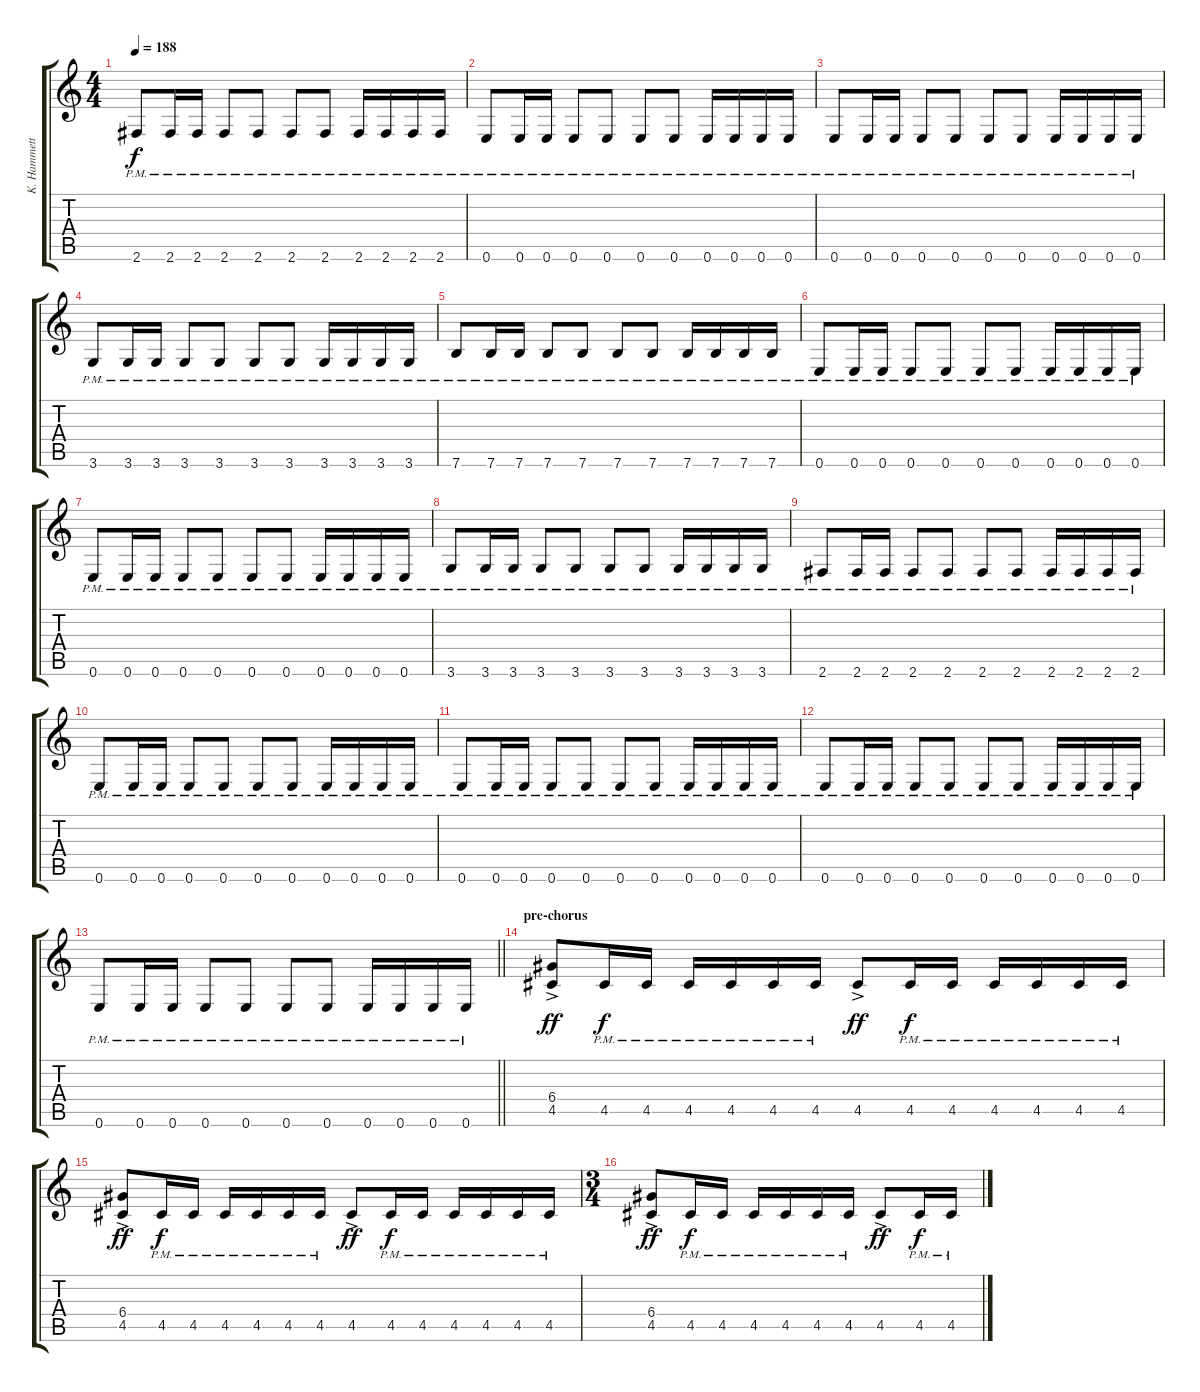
\track ("K. Hammett - Rhythm guitar" "K. Hammett") {instrument distortionguitar}
\staff {score tabs}
\tuning (E4 B3 G3 D3 A2 E2) {hide}
\ts (4 4)
\tempo 188
\clef g2
\ks c
2.6{pm}.8{dy f} 2.6{pm}.16 2.6{pm}.16 2.6{pm}.8 2.6{pm}.8 2.6{pm}.8 2.6{pm}.8 2.6{pm}.16 2.6{pm}.16 2.6{pm}.16 2.6{pm}.16 |
0.6{pm}.8 0.6{pm}.16 0.6{pm}.16 0.6{pm}.8 0.6{pm}.8 0.6{pm}.8 0.6{pm}.8 0.6{pm}.16 0.6{pm}.16 0.6{pm}.16 0.6{pm}.16 |
0.6{pm}.8 0.6{pm}.16 0.6{pm}.16 0.6{pm}.8 0.6{pm}.8 0.6{pm}.8 0.6{pm}.8 0.6{pm}.16 0.6{pm}.16 0.6{pm}.16 0.6{pm}.16 |
3.6{pm}.8 3.6{pm}.16 3.6{pm}.16 3.6{pm}.8 3.6{pm}.8 3.6{pm}.8 3.6{pm}.8 3.6{pm}.16 3.6{pm}.16 3.6{pm}.16 3.6{pm}.16 |
7.6{pm}.8 7.6{pm}.16 7.6{pm}.16 7.6{pm}.8 7.6{pm}.8 7.6{pm}.8 7.6{pm}.8 7.6{pm}.16 7.6{pm}.16 7.6{pm}.16 7.6{pm}.16 |
0.6{pm}.8 0.6{pm}.16 0.6{pm}.16 0.6{pm}.8 0.6{pm}.8 0.6{pm}.8 0.6{pm}.8 0.6{pm}.16 0.6{pm}.16 0.6{pm}.16 0.6{pm}.16 |
0.6{pm}.8 0.6{pm}.16 0.6{pm}.16 0.6{pm}.8 0.6{pm}.8 0.6{pm}.8 0.6{pm}.8 0.6{pm}.16 0.6{pm}.16 0.6{pm}.16 0.6{pm}.16 |
3.6{pm}.8 3.6{pm}.16 3.6{pm}.16 3.6{pm}.8 3.6{pm}.8 3.6{pm}.8 3.6{pm}.8 3.6{pm}.16 3.6{pm}.16 3.6{pm}.16 3.6{pm}.16 |
2.6{pm}.8 2.6{pm}.16 2.6{pm}.16 2.6{pm}.8 2.6{pm}.8 2.6{pm}.8 2.6{pm}.8 2.6{pm}.16 2.6{pm}.16 2.6{pm}.16 2.6{pm}.16 |
0.6{pm}.8 0.6{pm}.16 0.6{pm}.16 0.6{pm}.8 0.6{pm}.8 0.6{pm}.8 0.6{pm}.8 0.6{pm}.16 0.6{pm}.16 0.6{pm}.16 0.6{pm}.16 |
0.6{pm}.8 0.6{pm}.16 0.6{pm}.16 0.6{pm}.8 0.6{pm}.8 0.6{pm}.8 0.6{pm}.8 0.6{pm}.16 0.6{pm}.16 0.6{pm}.16 0.6{pm}.16 |
0.6{pm}.8 0.6{pm}.16 0.6{pm}.16 0.6{pm}.8 0.6{pm}.8 0.6{pm}.8 0.6{pm}.8 0.6{pm}.16 0.6{pm}.16 0.6{pm}.16 0.6{pm}.16 |
\barLineRight lightlight
0.6{pm}.8 0.6{pm}.16 0.6{pm}.16 0.6{pm}.8 0.6{pm}.8 0.6{pm}.8 0.6{pm}.8 0.6{pm}.16 0.6{pm}.16 0.6{pm}.16 0.6{pm}.16 |
\section ("" "pre-chorus")
(6.4{ac} 4.5{ac}).8{dy ff} 4.5{pm}.16{dy f} 4.5{pm}.16 4.5{pm}.16 4.5{pm}.16 4.5{pm}.16 4.5{pm}.16 4.5{ac}.8{dy ff} 4.5{pm}.16{dy f} 4.5{pm}.16 4.5{pm}.16 4.5{pm}.16 4.5{pm}.16 4.5{pm}.16 |
(6.4{ac} 4.5{ac}).8{dy ff} 4.5{pm}.16{dy f} 4.5{pm}.16 4.5{pm}.16 4.5{pm}.16 4.5{pm}.16 4.5{pm}.16 4.5{ac}.8{dy ff} 4.5{pm}.16{dy f} 4.5{pm}.16 4.5{pm}.16 4.5{pm}.16 4.5{pm}.16 4.5{pm}.16 |
\ts (3 4)
(6.4{ac} 4.5{ac}).8{dy ff} 4.5{pm}.16{dy f} 4.5{pm}.16 4.5{pm}.16 4.5{pm}.16 4.5{pm}.16 4.5{pm}.16 4.5{ac}.8{dy ff} 4.5{pm}.16{dy f} 4.5{pm}.16
